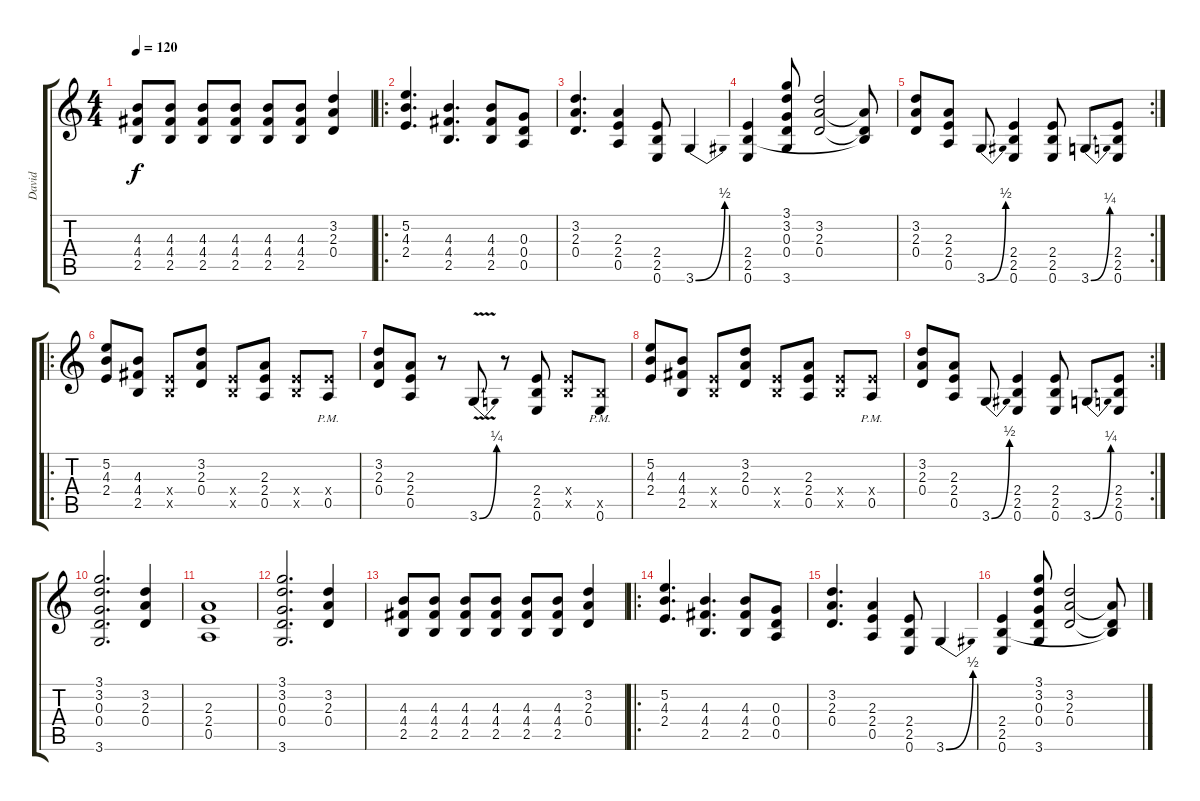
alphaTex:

\track ("David" "David") {instrument overdrivenguitar}
\staff {score tabs}
\tuning (E4 B3 G3 D3 A2 E2) {hide}
\ts (4 4)
\tempo 120
\clef g2
\ks c
(4.3 4.4 2.5).8{dy f} (4.3 4.4 2.5).8 (4.3 4.4 2.5).8 (4.3 4.4 2.5).8 (4.3 4.4 2.5).8 (4.3 4.4 2.5).8 (3.2 2.3 0.4).4 |
\ro
(5.2 4.3 2.4).4{d} (4.3 4.4 2.5).4{d} (4.3 4.4 2.5).8 (0.3 0.4 0.5).8 |
(3.2 2.3 0.4).4{d} (2.3 2.4 0.5).4 (2.4 2.5 0.6).8 3.6{be (bend 0 0 60 2)}.4 |
(2.4 2.5 0.6).4 (3.1 3.2 0.3 0.4 3.6).8 (3.2 2.3 0.4).2 (2.3{t} 0.4{t} 2.5{t}).8 |
\rc 2
(3.2 2.3 0.4).8 (2.3 2.4 0.5).8 3.6{be (bend 0 0 60 2)}.8 (2.4 2.5 0.6).4 (2.4 2.5 0.6).8 3.6{be (bend 0 0 60 1)}.8 (2.4 2.5 0.6).8 |
\ro
(5.2 4.3 2.4).8 (4.3 4.4 2.5).8 (2.4{x} 2.5{x}).8 (3.2 2.3 0.4).8 (2.4{x} 2.5{x}).8 (2.3 2.4 0.5).8 (2.4{x} 2.5{x}).8 (2.4{x} 0.5{pm}).8 |
(3.2 2.3 0.4).8 (2.3 2.4 0.5).8 r.8 3.6{be (bend 0 0 60 1) v}.8 r.8 (2.4 2.5 0.6).8 (2.4{x} 2.5{x}).8 (2.5{x} 0.6{pm}).8 |
(5.2 4.3 2.4).8 (4.3 4.4 2.5).8 (2.4{x} 2.5{x}).8 (3.2 2.3 0.4).8 (2.4{x} 2.5{x}).8 (2.3 2.4 0.5).8 (2.4{x} 2.5{x}).8 (2.4{x} 0.5{pm}).8 |
\rc 2
(3.2 2.3 0.4).8 (2.3 2.4 0.5).8 3.6{be (bend 0 0 60 2)}.8 (2.4 2.5 0.6).4 (2.4 2.5 0.6).8 3.6{be (bend 0 0 60 1)}.8 (2.4 2.5 0.6).8 |
(3.1 3.2 0.3 0.4 3.6).2{d} (3.2 2.3 0.4).4 |
(2.3 2.4 0.5).1 |
(3.1 3.2 0.3 0.4 3.6).2{d} (3.2 2.3 0.4).4 |
(4.3 4.4 2.5).8 (4.3 4.4 2.5).8 (4.3 4.4 2.5).8 (4.3 4.4 2.5).8 (4.3 4.4 2.5).8 (4.3 4.4 2.5).8 (3.2 2.3 0.4).4 |
\ro
(5.2 4.3 2.4).4{d} (4.3 4.4 2.5).4{d} (4.3 4.4 2.5).8 (0.3 0.4 0.5).8 |
(3.2 2.3 0.4).4{d} (2.3 2.4 0.5).4 (2.4 2.5 0.6).8 3.6{be (bend 0 0 60 2)}.4 |
(2.4 2.5 0.6).4 (3.1 3.2 0.3 0.4 3.6).8 (3.2 2.3 0.4).2 (2.3{t} 0.4{t} 2.5{t}).8
